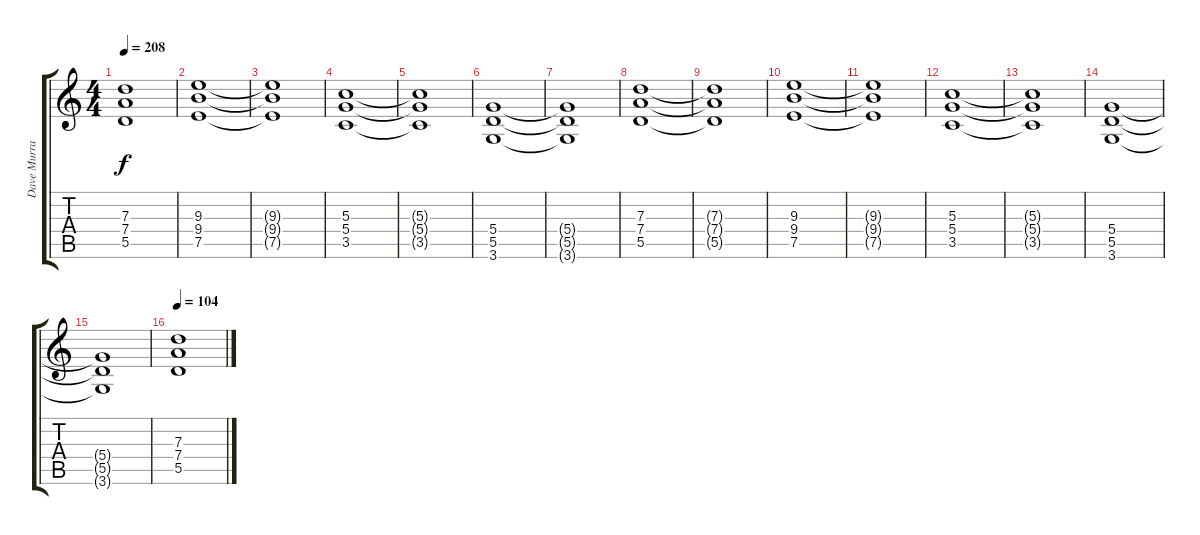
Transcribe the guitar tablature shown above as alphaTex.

\track ("Dave Murray" "Dave Murra") {instrument overdrivenguitar}
\staff {score tabs}
\tuning (E4 B3 G3 D3 A2 E2) {hide}
\ts (4 4)
\tempo 208
\clef g2
\ks c
(7.3{t} 7.4{t} 5.5{t}).1{dy f} |
(9.3 9.4 7.5).1 |
(9.3{t} 9.4{t} 7.5{t}).1 |
(5.3 5.4 3.5).1 |
(5.3{t} 5.4{t} 3.5{t}).1 |
(5.4 5.5 3.6).1 |
(5.4{t} 5.5{t} 3.6{t}).1 |
(7.3 7.4 5.5).1 |
(7.3{t} 7.4{t} 5.5{t}).1 |
(9.3 9.4 7.5).1 |
(9.3{t} 9.4{t} 7.5{t}).1 |
(5.3 5.4 3.5).1 |
(5.3{t} 5.4{t} 3.5{t}).1 |
(5.4 5.5 3.6).1 |
(5.4{t} 5.5{t} 3.6{t}).1 |
\tempo 104
(7.3 7.4 5.5).1
